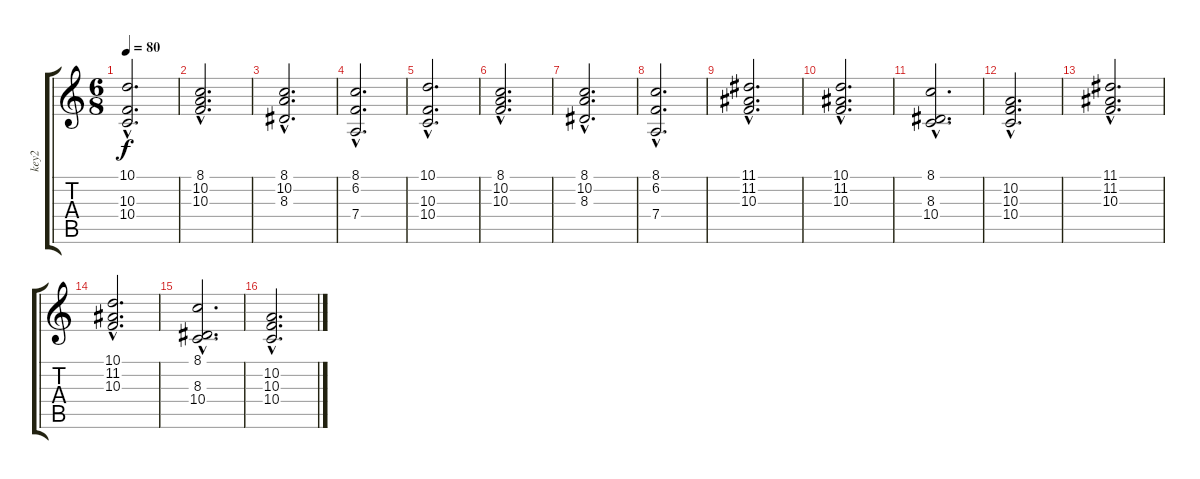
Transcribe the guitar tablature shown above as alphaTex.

\track ("key2" "key2") {instrument choiraahs}
\staff {score tabs}
\tuning (E4 B3 G3 D3 A2 E2) {hide}
\ts (6 8)
\tempo 80
\clef g2
\ks c
(10.1{hac} 10.3{hac} 10.4{hac}).2{d dy f} |
(8.1{hac} 10.2{hac} 10.3{hac}).2{d} |
(8.1{hac} 10.2{hac} 8.3{hac}).2{d} |
(8.1{hac} 6.2{hac} 7.4{hac}).2{d} |
(10.1{hac} 10.3{hac} 10.4{hac}).2{d} |
(8.1{hac} 10.2{hac} 10.3{hac}).2{d} |
(8.1{hac} 10.2{hac} 8.3{hac}).2{d} |
(8.1{hac} 6.2{hac} 7.4{hac}).2{d} |
(11.1{hac} 11.2{hac} 10.3{hac}).2{d} |
(10.1{hac} 11.2{hac} 10.3{hac}).2{d} |
(8.1{hac} 8.3{hac} 10.4{hac}).2{d} |
(10.2{hac} 10.3{hac} 10.4{hac}).2{d} |
(11.1{hac} 11.2{hac} 10.3{hac}).2{d} |
(10.1{hac} 11.2{hac} 10.3{hac}).2{d} |
(8.1{hac} 8.3{hac} 10.4{hac}).2{d} |
(10.2{hac} 10.3{hac} 10.4{hac}).2{d}
